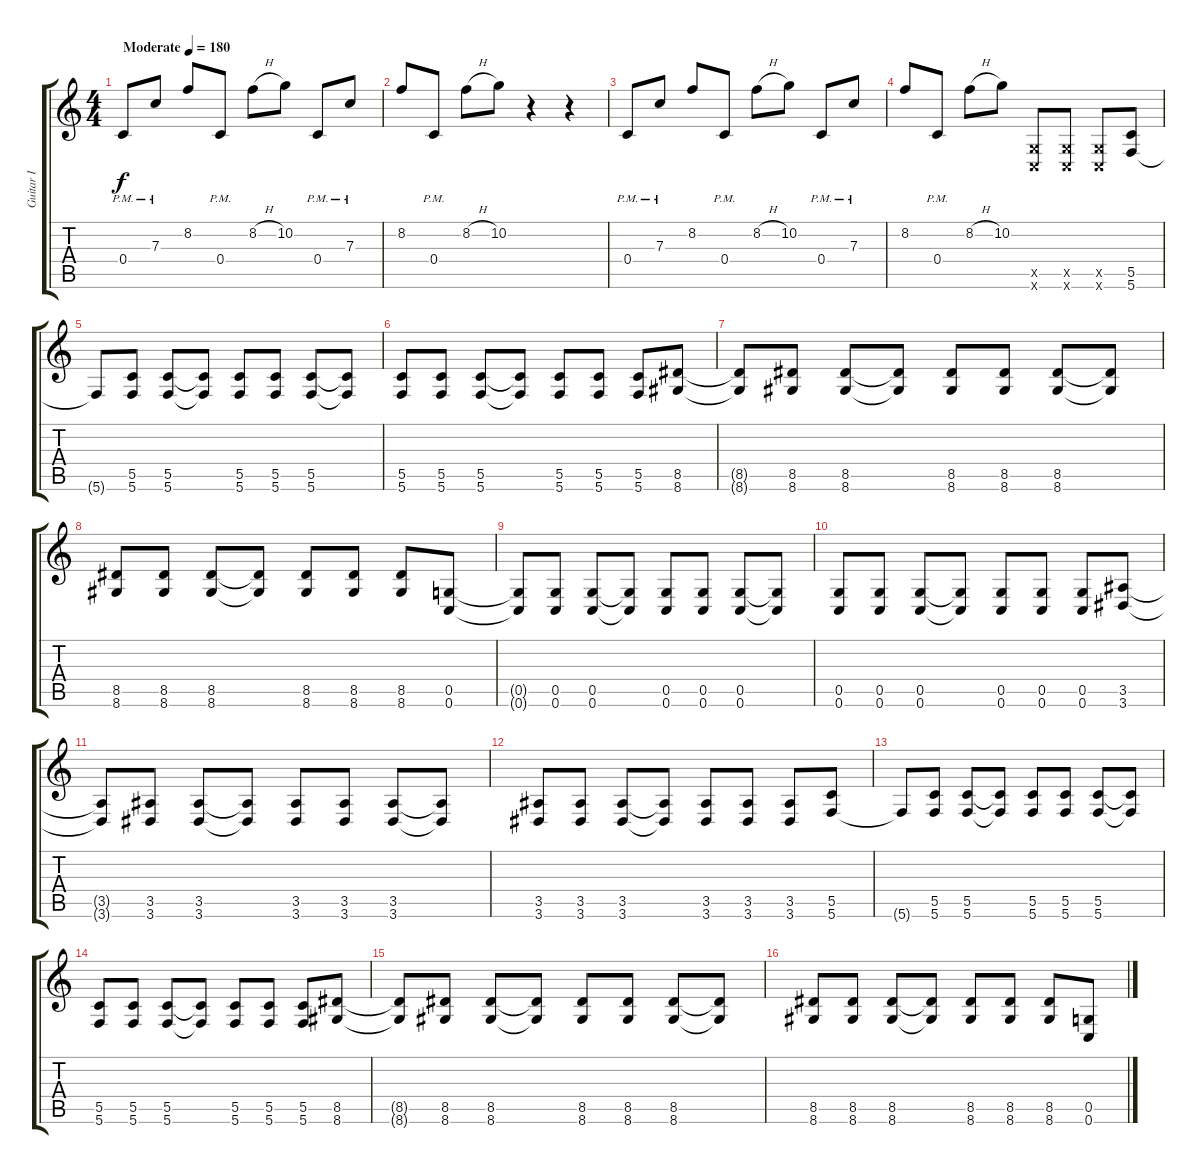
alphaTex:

\track ("Guitar I" "Guitar I") {instrument overdrivenguitar}
\staff {score tabs}
\tuning (D4 A3 F3 C3 G2 C2) {hide}
\ts (4 4)
\tempo (180 "Moderate")
\clef g2
\ks c
0.4{pm}.8{dy f instrument overdrivenguitar} 7.3{pm}.8 8.2.8 0.4{pm}.8 8.2{h}.8 10.2.8 0.4{pm}.8 7.3{pm}.8 |
8.2.8 0.4{pm}.8 8.2{h}.8 10.2.8 r.4 r.4 |
0.4{pm}.8 7.3{pm}.8 8.2.8 0.4{pm}.8 8.2{h}.8 10.2.8 0.4{pm}.8 7.3{pm}.8 |
8.2.8 0.4{pm}.8 8.2{h}.8 10.2.8 (0.5{x} 0.6{x}).8 (0.5{x} 0.6{x}).8 (0.5{x} 0.6{x}).8 (5.5 5.6).8 |
5.6{t}.8 (5.5 5.6).8 (5.5 5.6).8 (5.5{t} 5.6{t}).8 (5.5 5.6).8 (5.5 5.6).8 (5.5 5.6).8 (5.5{t} 5.6{t}).8 |
(5.5 5.6).8 (5.5 5.6).8 (5.5 5.6).8 (5.5{t} 5.6{t}).8 (5.5 5.6).8 (5.5 5.6).8 (5.5 5.6).8 (8.5 8.6).8 |
(8.5{t} 8.6{t}).8 (8.5 8.6).8 (8.5 8.6).8 (8.5{t} 8.6{t}).8 (8.5 8.6).8 (8.5 8.6).8 (8.5 8.6).8 (8.5{t} 8.6{t}).8 |
(8.5 8.6).8 (8.5 8.6).8 (8.5 8.6).8 (8.5{t} 8.6{t}).8 (8.5 8.6).8 (8.5 8.6).8 (8.5 8.6).8 (0.5 0.6).8 |
(0.5{t} 0.6{t}).8 (0.5 0.6).8 (0.5 0.6).8 (0.5{t} 0.6{t}).8 (0.5 0.6).8 (0.5 0.6).8 (0.5 0.6).8 (0.5{t} 0.6{t}).8 |
(0.5 0.6).8 (0.5 0.6).8 (0.5 0.6).8 (0.5{t} 0.6{t}).8 (0.5 0.6).8 (0.5 0.6).8 (0.5 0.6).8 (3.5 3.6).8 |
(3.5{t} 3.6{t}).8 (3.5 3.6).8 (3.5 3.6).8 (3.5{t} 3.6{t}).8 (3.5 3.6).8 (3.5 3.6).8 (3.5 3.6).8 (3.5{t} 3.6{t}).8 |
(3.5 3.6).8 (3.5 3.6).8 (3.5 3.6).8 (3.5{t} 3.6{t}).8 (3.5 3.6).8 (3.5 3.6).8 (3.5 3.6).8 (5.5 5.6).8 |
5.6{t}.8 (5.5 5.6).8 (5.5 5.6).8 (5.5{t} 5.6{t}).8 (5.5 5.6).8 (5.5 5.6).8 (5.5 5.6).8 (5.5{t} 5.6{t}).8 |
(5.5 5.6).8 (5.5 5.6).8 (5.5 5.6).8 (5.5{t} 5.6{t}).8 (5.5 5.6).8 (5.5 5.6).8 (5.5 5.6).8 (8.5 8.6).8 |
(8.5{t} 8.6{t}).8 (8.5 8.6).8 (8.5 8.6).8 (8.5{t} 8.6{t}).8 (8.5 8.6).8 (8.5 8.6).8 (8.5 8.6).8 (8.5{t} 8.6{t}).8 |
(8.5 8.6).8 (8.5 8.6).8 (8.5 8.6).8 (8.5{t} 8.6{t}).8 (8.5 8.6).8 (8.5 8.6).8 (8.5 8.6).8 (0.5 0.6).8
